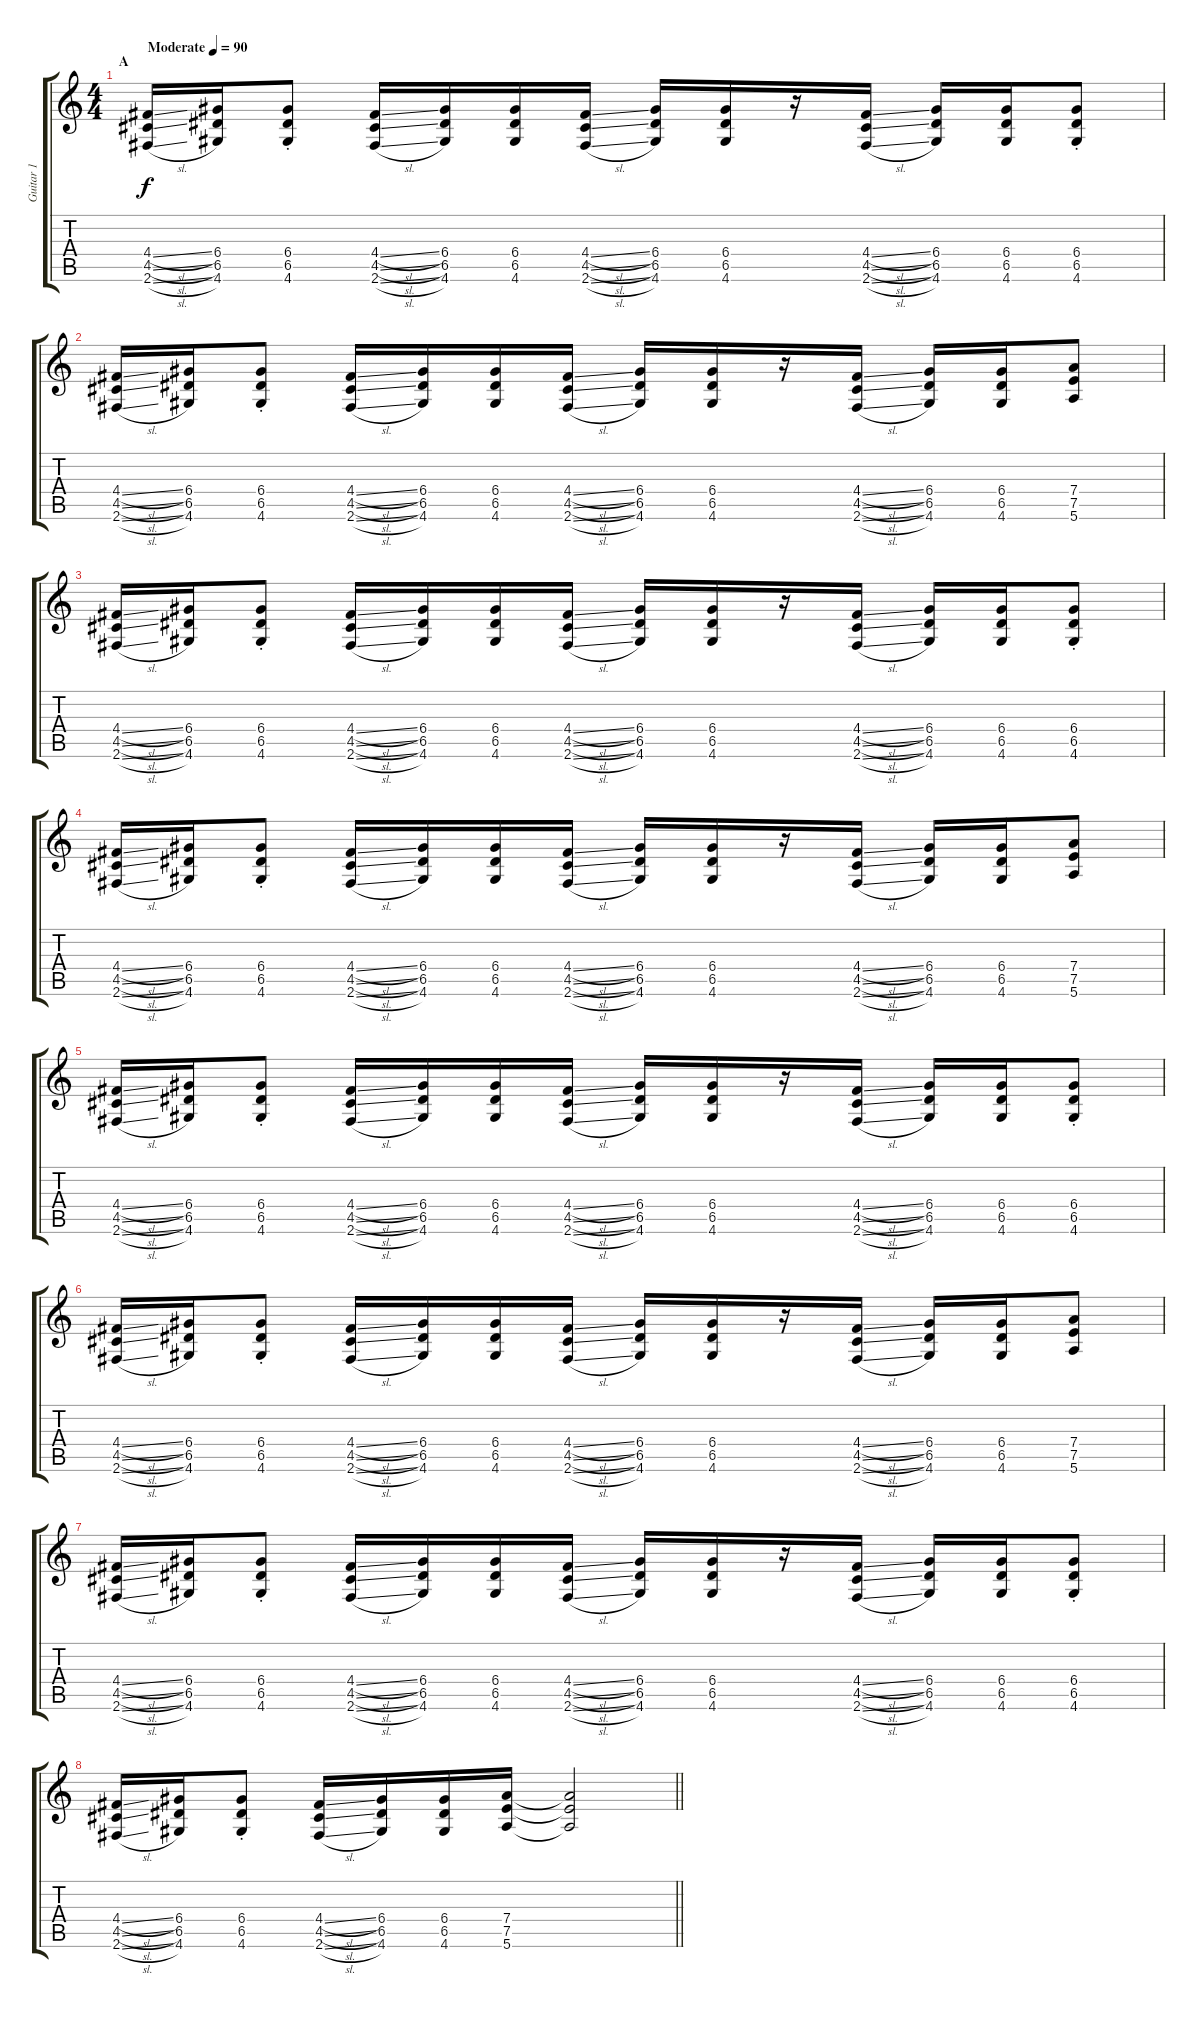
\track ("Guitar 1" "Guitar 1") {instrument overdrivenguitar}
\staff {score tabs}
\tuning (E4 B3 G3 D3 A2 E2) {hide}
\ts (4 4)
\section ("" "A")
\tempo (90 "Moderate")
\clef g2
\ks c
(4.4{sl} 4.5{sl} 2.6{sl}).16{dy f instrument overdrivenguitar} (6.4 6.5 4.6).16 (6.4{st} 6.5{st} 4.6{st}).8 (4.4{sl} 4.5{sl} 2.6{sl}).16 (6.4 6.5 4.6).16 (6.4 6.5 4.6).16 (4.4{sl} 4.5{sl} 2.6{sl}).16 (6.4 6.5 4.6).16 (6.4 6.5 4.6).16 r.16 (4.4{sl} 4.5{sl} 2.6{sl}).16 (6.4 6.5 4.6).16 (6.4 6.5 4.6).16 (6.4{st} 6.5{st} 4.6{st}).8 |
(4.4{sl} 4.5{sl} 2.6{sl}).16 (6.4 6.5 4.6).16 (6.4{st} 6.5{st} 4.6{st}).8 (4.4{sl} 4.5{sl} 2.6{sl}).16 (6.4 6.5 4.6).16 (6.4 6.5 4.6).16 (4.4{sl} 4.5{sl} 2.6{sl}).16 (6.4 6.5 4.6).16 (6.4 6.5 4.6).16 r.16 (4.4{sl} 4.5{sl} 2.6{sl}).16 (6.4 6.5 4.6).16 (6.4 6.5 4.6).16 (7.4 7.5 5.6).8 |
(4.4{sl} 4.5{sl} 2.6{sl}).16 (6.4 6.5 4.6).16 (6.4{st} 6.5{st} 4.6{st}).8 (4.4{sl} 4.5{sl} 2.6{sl}).16 (6.4 6.5 4.6).16 (6.4 6.5 4.6).16 (4.4{sl} 4.5{sl} 2.6{sl}).16 (6.4 6.5 4.6).16 (6.4 6.5 4.6).16 r.16 (4.4{sl} 4.5{sl} 2.6{sl}).16 (6.4 6.5 4.6).16 (6.4 6.5 4.6).16 (6.4{st} 6.5{st} 4.6{st}).8 |
(4.4{sl} 4.5{sl} 2.6{sl}).16 (6.4 6.5 4.6).16 (6.4{st} 6.5{st} 4.6{st}).8 (4.4{sl} 4.5{sl} 2.6{sl}).16 (6.4 6.5 4.6).16 (6.4 6.5 4.6).16 (4.4{sl} 4.5{sl} 2.6{sl}).16 (6.4 6.5 4.6).16 (6.4 6.5 4.6).16 r.16 (4.4{sl} 4.5{sl} 2.6{sl}).16 (6.4 6.5 4.6).16 (6.4 6.5 4.6).16 (7.4 7.5 5.6).8 |
(4.4{sl} 4.5{sl} 2.6{sl}).16 (6.4 6.5 4.6).16 (6.4{st} 6.5{st} 4.6{st}).8 (4.4{sl} 4.5{sl} 2.6{sl}).16 (6.4 6.5 4.6).16 (6.4 6.5 4.6).16 (4.4{sl} 4.5{sl} 2.6{sl}).16 (6.4 6.5 4.6).16 (6.4 6.5 4.6).16 r.16 (4.4{sl} 4.5{sl} 2.6{sl}).16 (6.4 6.5 4.6).16 (6.4 6.5 4.6).16 (6.4{st} 6.5{st} 4.6{st}).8 |
(4.4{sl} 4.5{sl} 2.6{sl}).16 (6.4 6.5 4.6).16 (6.4{st} 6.5{st} 4.6{st}).8 (4.4{sl} 4.5{sl} 2.6{sl}).16 (6.4 6.5 4.6).16 (6.4 6.5 4.6).16 (4.4{sl} 4.5{sl} 2.6{sl}).16 (6.4 6.5 4.6).16 (6.4 6.5 4.6).16 r.16 (4.4{sl} 4.5{sl} 2.6{sl}).16 (6.4 6.5 4.6).16 (6.4 6.5 4.6).16 (7.4 7.5 5.6).8 |
(4.4{sl} 4.5{sl} 2.6{sl}).16 (6.4 6.5 4.6).16 (6.4{st} 6.5{st} 4.6{st}).8 (4.4{sl} 4.5{sl} 2.6{sl}).16 (6.4 6.5 4.6).16 (6.4 6.5 4.6).16 (4.4{sl} 4.5{sl} 2.6{sl}).16 (6.4 6.5 4.6).16 (6.4 6.5 4.6).16 r.16 (4.4{sl} 4.5{sl} 2.6{sl}).16 (6.4 6.5 4.6).16 (6.4 6.5 4.6).16 (6.4{st} 6.5{st} 4.6{st}).8 |
\barLineRight lightlight
(4.4{sl} 4.5{sl} 2.6{sl}).16 (6.4 6.5 4.6).16 (6.4{st} 6.5{st} 4.6{st}).8 (4.4{sl} 4.5{sl} 2.6{sl}).16 (6.4 6.5 4.6).16 (6.4 6.5 4.6).16 (7.4 7.5 5.6).16 (7.4{t} 7.5{t} 5.6{t}).2{volume 0}
